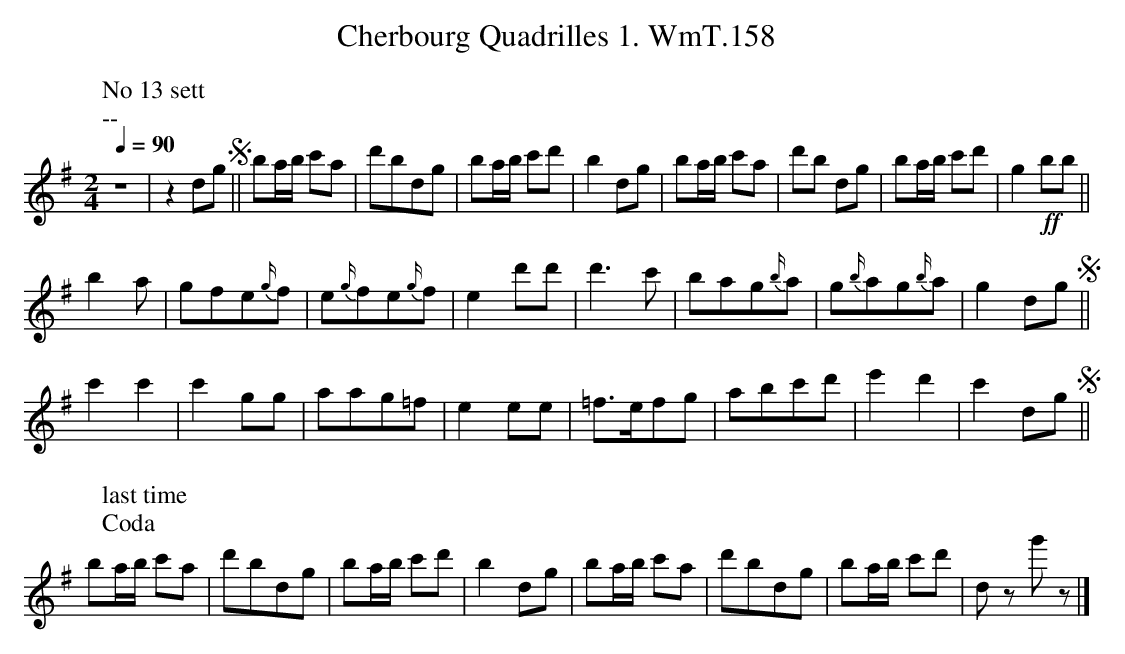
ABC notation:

X:1
T:Cherbourg Quadrilles 1. WmT.158
M:2/4
L:1/8
Q:1/4=90
K:G
W:No 13 sett
W:--
%%vskip 0
Z|z2dg!segno!||ba/b/ c'a|d'bdg|ba/b/ c'd'|b2 dg|ba/b/ c'a|d'b dg|ba/b/ c'd'|g2 !ff!bb||
b2a|gfe{g/}f|e{g/}fe{g/}f|e2 d'd' |d'3c'|bag{b/}a|g{b/}ag{b/}a|g2 dg!segno!||
c'2c'2|c'2 gg|aag=f|e2 ee|=f>efg|abc'd'|e'2 d'2|c'2 dg!segno!||
W:last time
%%vskip 0
W:Coda
%%vskip 0
ba/b/ c'a|d'bdg|ba/b/ c'd'|b2 dg|ba/b/ c'a|d'bdg|ba/b/ c'd'|d z g'z|]
